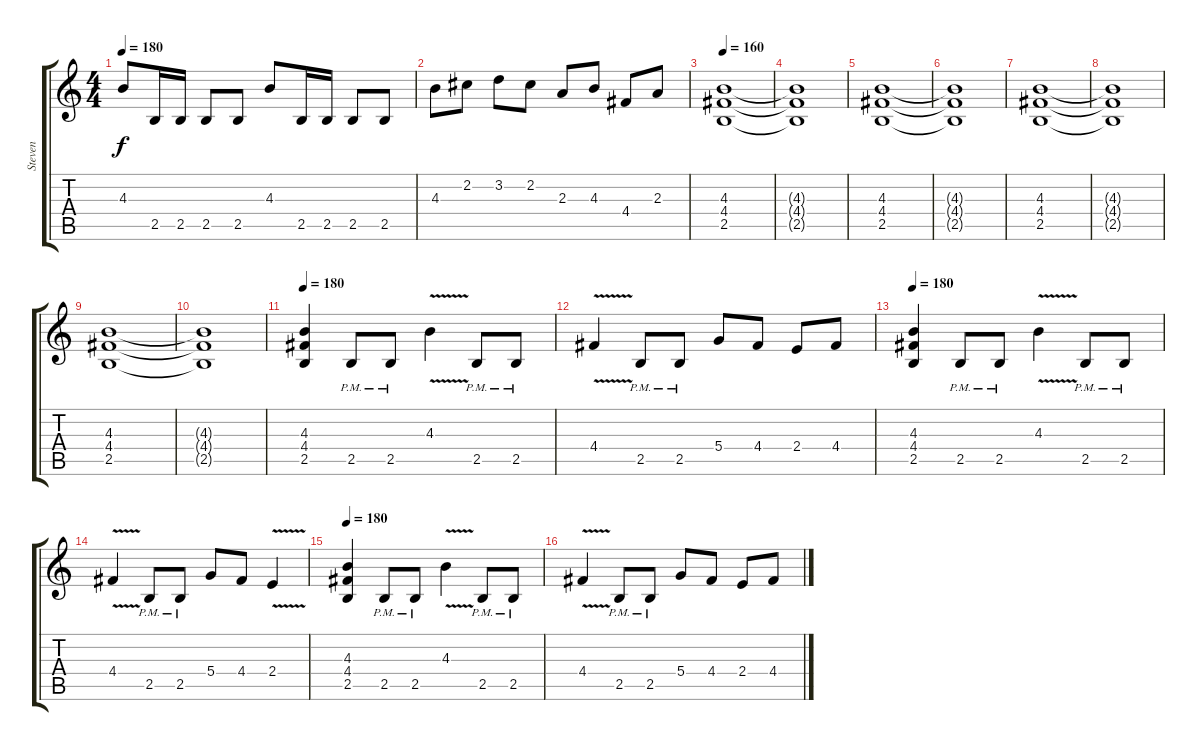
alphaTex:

\track ("Steven" "Steven") {instrument distortionguitar}
\staff {score tabs}
\tuning (E4 B3 G3 D3 A2 E2) {hide}
\ts (4 4)
\tempo 180
\clef g2
\ks c
4.3.8{dy f volume 14} 2.5.16 2.5.16 2.5.8 2.5.8 4.3.8 2.5.16 2.5.16 2.5.8 2.5.8 |
4.3.8 2.2.8 3.2.8 2.2.8 2.3.8 4.3.8 4.4.8 2.3.8 |
\tempo 160
(4.3 4.4 2.5).1 |
(4.3{t} 4.4{t} 2.5{t}).1 |
(4.3 4.4 2.5).1 |
(4.3{t} 4.4{t} 2.5{t}).1 |
(4.3 4.4 2.5).1 |
(4.3{t} 4.4{t} 2.5{t}).1 |
(4.3 4.4 2.5).1 |
(4.3{t} 4.4{t} 2.5{t}).1 |
\tempo 180
(4.3 4.4 2.5).4 2.5{pm}.8 2.5{pm}.8 4.3{v}.4 2.5{pm}.8 2.5{pm}.8 |
4.4{v}.4 2.5{pm}.8 2.5{pm}.8 5.4.8 4.4.8 2.4.8 4.4.8 |
\tempo 180
(4.3 4.4 2.5).4 2.5{pm}.8 2.5{pm}.8 4.3{v}.4 2.5{pm}.8 2.5{pm}.8 |
4.4{v}.4 2.5{pm}.8 2.5{pm}.8 5.4.8 4.4.8 2.4{v}.4 |
\tempo 180
(4.3 4.4 2.5).4 2.5{pm}.8 2.5{pm}.8 4.3{v}.4 2.5{pm}.8 2.5{pm}.8 |
4.4{v}.4 2.5{pm}.8 2.5{pm}.8 5.4.8 4.4.8 2.4.8 4.4.8
